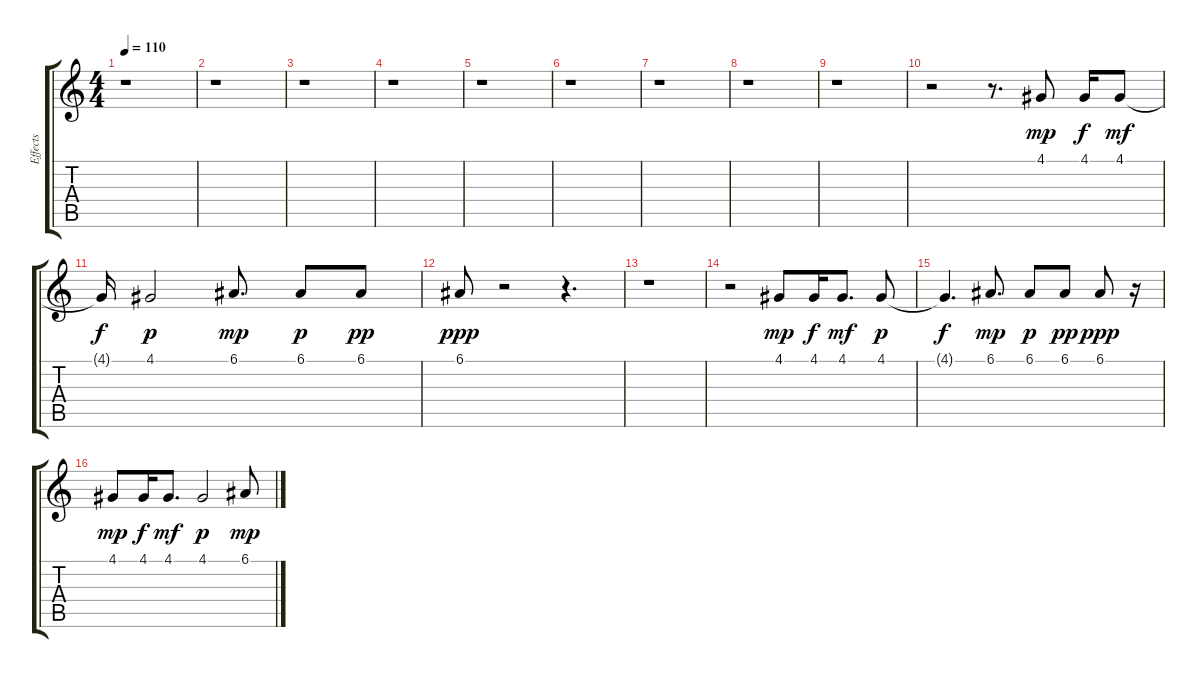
\track ("Effects" "Effects") {instrument fx4atmosphere}
\staff {score tabs}
\tuning (E4 B3 G3 D3 A2 E2) {hide}
\ts (4 4)
\tempo 110
\clef g2
\ks c
r.1{dy mp} |
r.1 |
r.1 |
r.1 |
r.1 |
r.1 |
r.1 |
r.1 |
r.1 |
r.2{volume 5} r.8{d} 4.1.8 4.1.16{dy f} 4.1.8{dy mf} |
4.1{t}.16{dy f} 4.1.2{dy p} 6.1.8{d dy mp} 6.1.8{dy p} 6.1.8{dy pp} |
6.1.8{dy ppp} r.2 r.4{d} |
r.1 |
r.2 4.1.8{dy mp} 4.1.16{dy f} 4.1.8{d dy mf} 4.1.8{dy p} |
4.1{t}.4{d dy f} 6.1.8{d dy mp} 6.1.8{dy p} 6.1.8{dy pp} 6.1.8{dy ppp} r.16 |
4.1.8{dy mp} 4.1.16{dy f} 4.1.8{d dy mf} 4.1.2{dy p} 6.1.8{dy mp}
